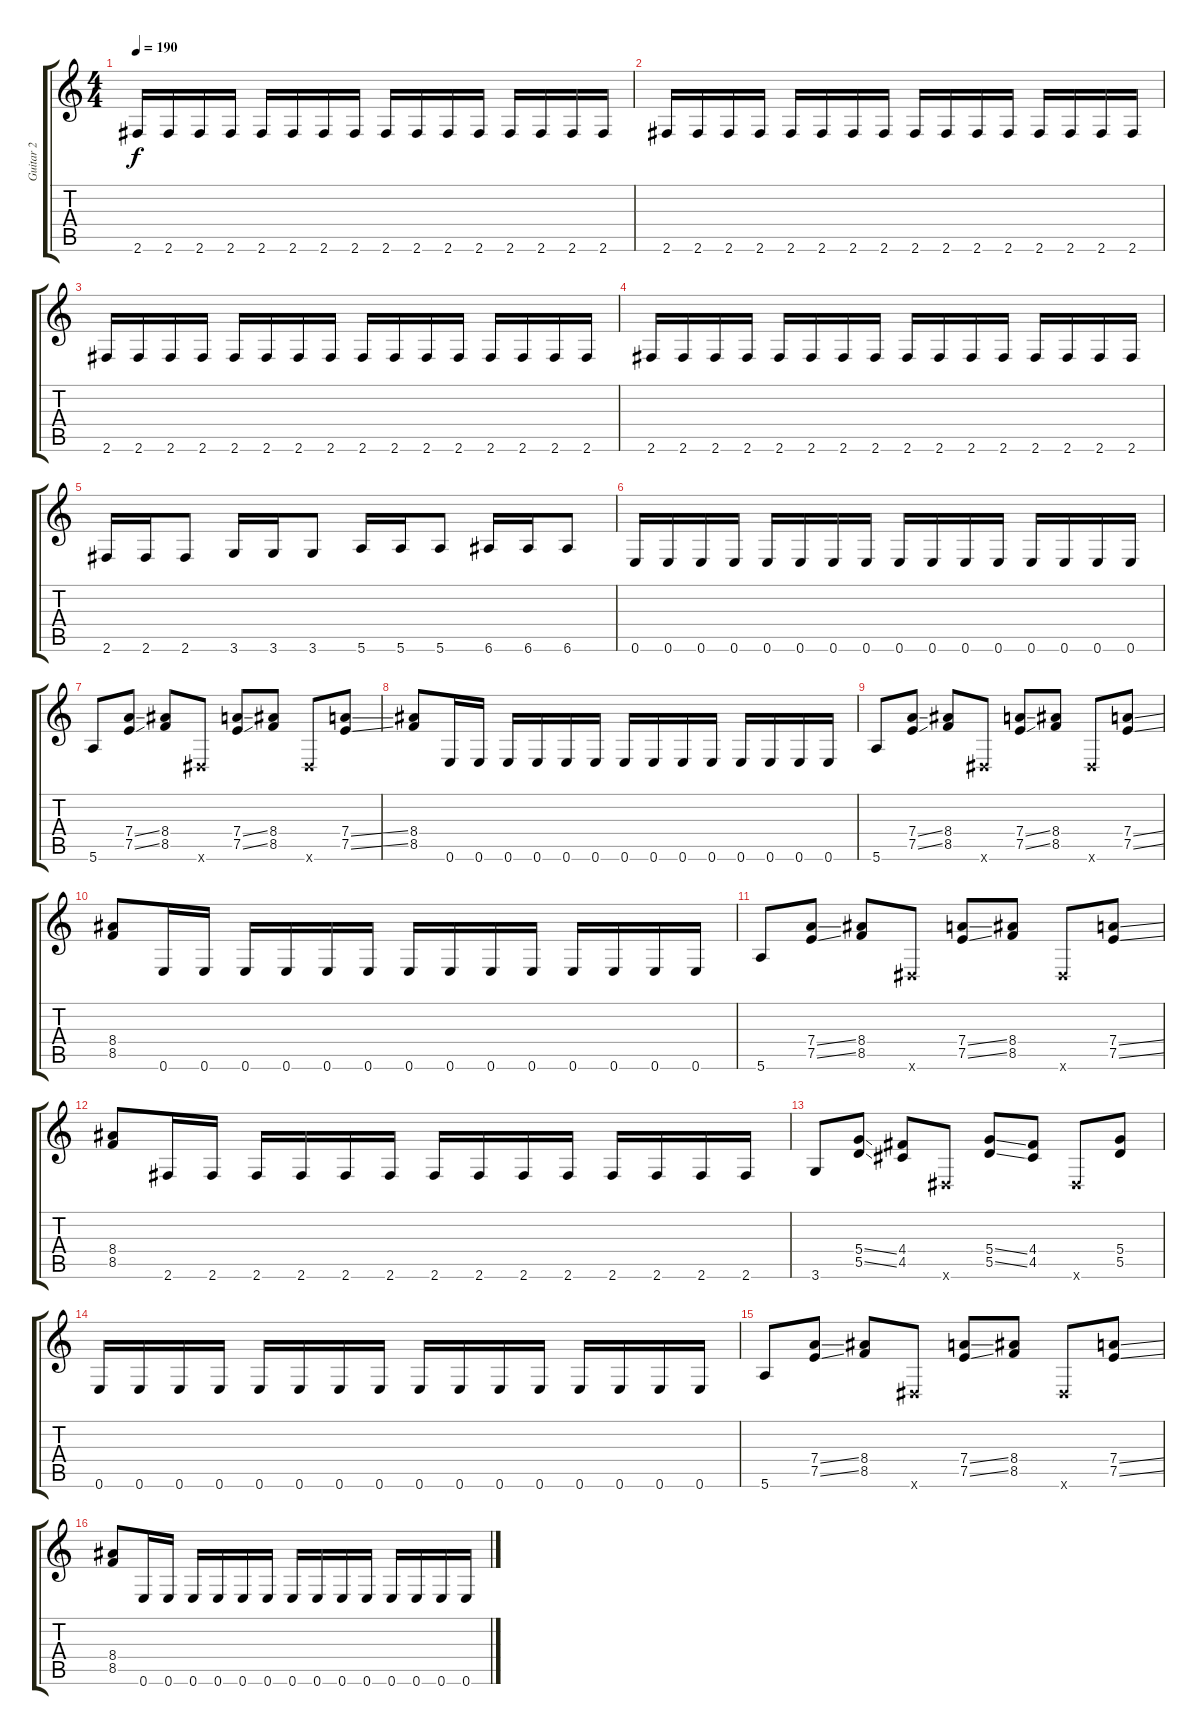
\track ("Guitar 2" "Guitar 2") {instrument distortionguitar}
\staff {score tabs}
\tuning (E4 B3 G3 D3 A2 E2) {hide}
\ts (4 4)
\tempo 190
\clef g2
\ks c
2.6.16{dy f} 2.6.16 2.6.16 2.6.16 2.6.16 2.6.16 2.6.16 2.6.16 2.6.16 2.6.16 2.6.16 2.6.16 2.6.16 2.6.16 2.6.16 2.6.16 |
2.6.16 2.6.16 2.6.16 2.6.16 2.6.16 2.6.16 2.6.16 2.6.16 2.6.16 2.6.16 2.6.16 2.6.16 2.6.16 2.6.16 2.6.16 2.6.16 |
2.6.16 2.6.16 2.6.16 2.6.16 2.6.16 2.6.16 2.6.16 2.6.16 2.6.16 2.6.16 2.6.16 2.6.16 2.6.16 2.6.16 2.6.16 2.6.16 |
2.6.16 2.6.16 2.6.16 2.6.16 2.6.16 2.6.16 2.6.16 2.6.16 2.6.16 2.6.16 2.6.16 2.6.16 2.6.16 2.6.16 2.6.16 2.6.16 |
2.6.16 2.6.16 2.6.8 3.6.16 3.6.16 3.6.8 5.6.16 5.6.16 5.6.8 6.6.16 6.6.16 6.6.8 |
0.6.16 0.6.16 0.6.16 0.6.16 0.6.16 0.6.16 0.6.16 0.6.16 0.6.16 0.6.16 0.6.16 0.6.16 0.6.16 0.6.16 0.6.16 0.6.16 |
5.6.8 (7.4{ss} 7.5{ss}).8 (8.4 8.5).8 -1.6{x}.8 (7.4{ss} 7.5{ss}).8 (8.4 8.5).8 -1.6{x}.8 (7.4{ss} 7.5{ss}).8 |
(8.4 8.5).8 0.6.16 0.6.16 0.6.16 0.6.16 0.6.16 0.6.16 0.6.16 0.6.16 0.6.16 0.6.16 0.6.16 0.6.16 0.6.16 0.6.16 |
5.6.8 (7.4{ss} 7.5{ss}).8 (8.4 8.5).8 -1.6{x}.8 (7.4{ss} 7.5{ss}).8 (8.4 8.5).8 -1.6{x}.8 (7.4{ss} 7.5{ss}).8 |
(8.4 8.5).8 0.6.16 0.6.16 0.6.16 0.6.16 0.6.16 0.6.16 0.6.16 0.6.16 0.6.16 0.6.16 0.6.16 0.6.16 0.6.16 0.6.16 |
5.6.8 (7.4{ss} 7.5{ss}).8 (8.4 8.5).8 -1.6{x}.8 (7.4{ss} 7.5{ss}).8 (8.4 8.5).8 -1.6{x}.8 (7.4{ss} 7.5{ss}).8 |
(8.4 8.5).8 2.6.16 2.6.16 2.6.16 2.6.16 2.6.16 2.6.16 2.6.16 2.6.16 2.6.16 2.6.16 2.6.16 2.6.16 2.6.16 2.6.16 |
3.6.8 (5.4{ss} 5.5{ss}).8 (4.4 4.5).8 -1.6{x}.8 (5.4{ss} 5.5{ss}).8 (4.4 4.5).8 -1.6{x}.8 (5.4 5.5).8 |
0.6.16 0.6.16 0.6.16 0.6.16 0.6.16 0.6.16 0.6.16 0.6.16 0.6.16 0.6.16 0.6.16 0.6.16 0.6.16 0.6.16 0.6.16 0.6.16 |
5.6.8 (7.4{ss} 7.5{ss}).8 (8.4 8.5).8 -1.6{x}.8 (7.4{ss} 7.5{ss}).8 (8.4 8.5).8 -1.6{x}.8 (7.4{ss} 7.5{ss}).8 |
(8.4 8.5).8 0.6.16 0.6.16 0.6.16 0.6.16 0.6.16 0.6.16 0.6.16 0.6.16 0.6.16 0.6.16 0.6.16 0.6.16 0.6.16 0.6.16
